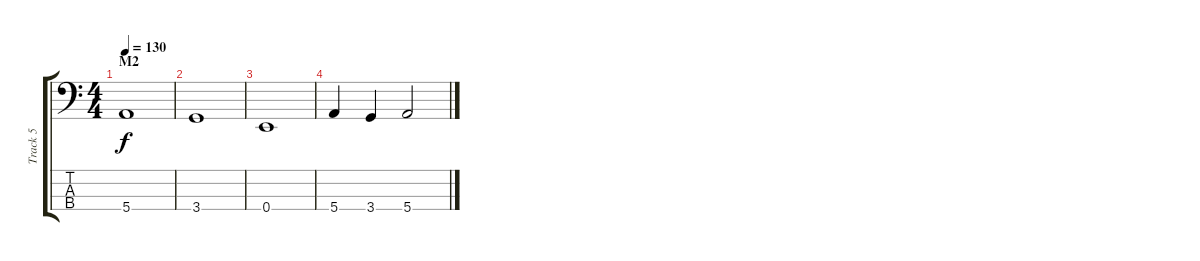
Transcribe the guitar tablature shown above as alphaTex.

\track ("Track 5" "Track 5") {instrument electricbassfinger}
\staff {score tabs}
\tuning (G2 D2 A1 E1) {hide}
\ts (4 4)
\section ("" "M2")
\tempo 130
\clef f4
\ks c
5.4.1{dy f} |
3.4.1 |
0.4.1 |
5.4.4 3.4.4 5.4.2
